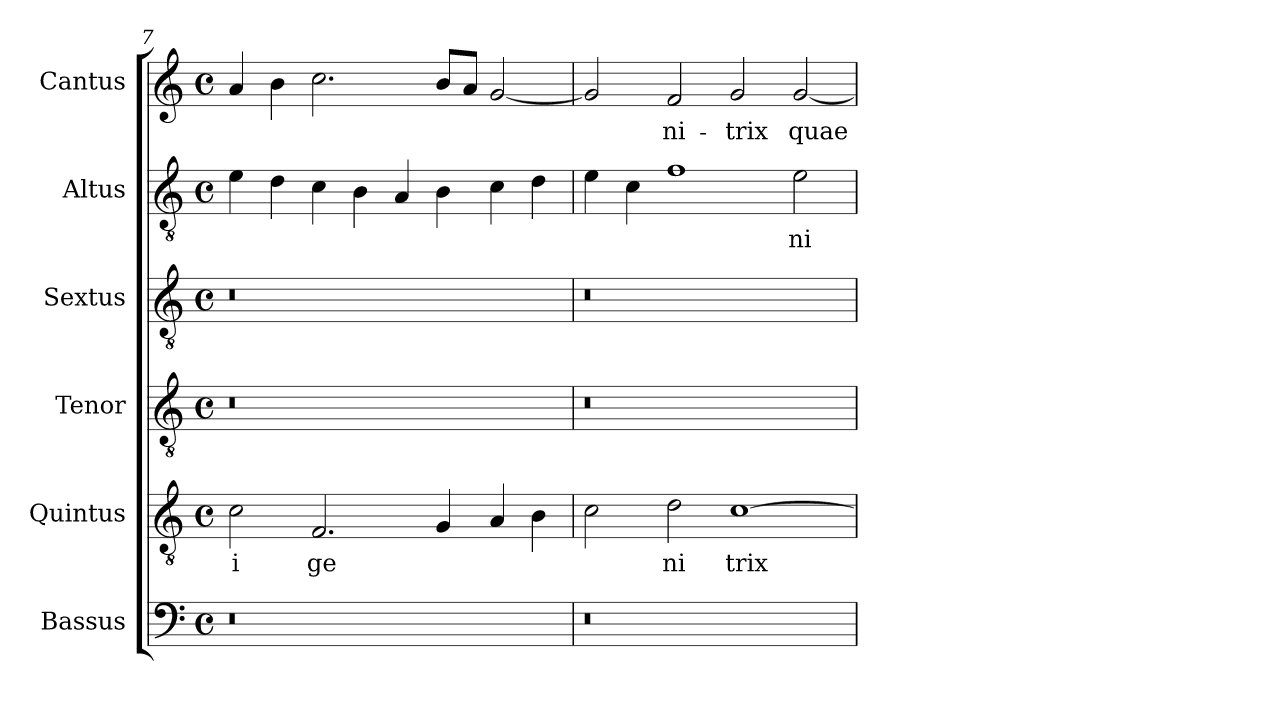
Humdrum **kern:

**kern	**kern	**text	**kern	**kern	**kern	**text	**kern	**text
*part6	*part5	*part5	*part4	*part3	*part2	*part2	*part1	*part1
*staff6	*staff5	*staff5	*staff4	*staff3	*staff2	*staff2	*staff1	*staff1
*I"Bassus	*I"Quintus	*	*I"Tenor	*I"Sextus	*I"Altus	*	*I"Cantus	*
*clefF4	*clefGv2	*	*clefGv2	*clefGv2	*clefGv2	*	*clefG2	*
*M4/4	*M4/4	*	*M4/4	*M4/4	*M4/4	*	*M4/4	*
*met(c)	*met(c)	*	*met(c)	*met(c)	*met(c)	*	*met(c)	*
=7	=7	=7	=7	=7	=7	=7	=7	=7
!	!	!LO:LY:b:cj	!	!	!	!	!	!
0r	2c\	i	0r	0r	4e\	.	4a/	.
.	.	.	.	.	4d\	.	4b\	.
!	!	!LO:LY:b:cj	!	!	!	!	!	!
.	2.F/	ge	.	.	4c\	.	2.cc\	.
.	.	.	.	.	4B\	.	.	.
.	.	.	.	.	4A/	.	.	.
.	4G/	.	.	.	4B\	.	8b/L	.
.	.	.	.	.	.	.	8a/J	.
.	4A/	.	.	.	4c\	.	[<2g/	.
.	4B\	.	.	.	4d\	.	.	.
=8	=8	=8	=8	=8	=8	=8	=8	=8
0r	2c\	.	0r	0r	4e\	.	2g/]	.
.	.	.	.	.	4c\	.	.	.
!	!	!LO:LY:b:cj	!	!	!	!	!	!LO:LY:b:cj
.	2d\	ni	.	.	1f	.	2f/	-ni-
!	!	!LO:LY:b	!	!	!	!	!	!LO:LY:b:cj
.	[>1c	trix	.	.	.	.	2g/	-trix
!	!	!	!	!	!	!LO:LY:b:cj	!	!LO:LY:b
.	.	.	.	.	2e\	ni	[<2g/	quae
=	=	=	=	=	=	=	=	=
*-	*-	*-	*-	*-	*-	*-	*-	*-
